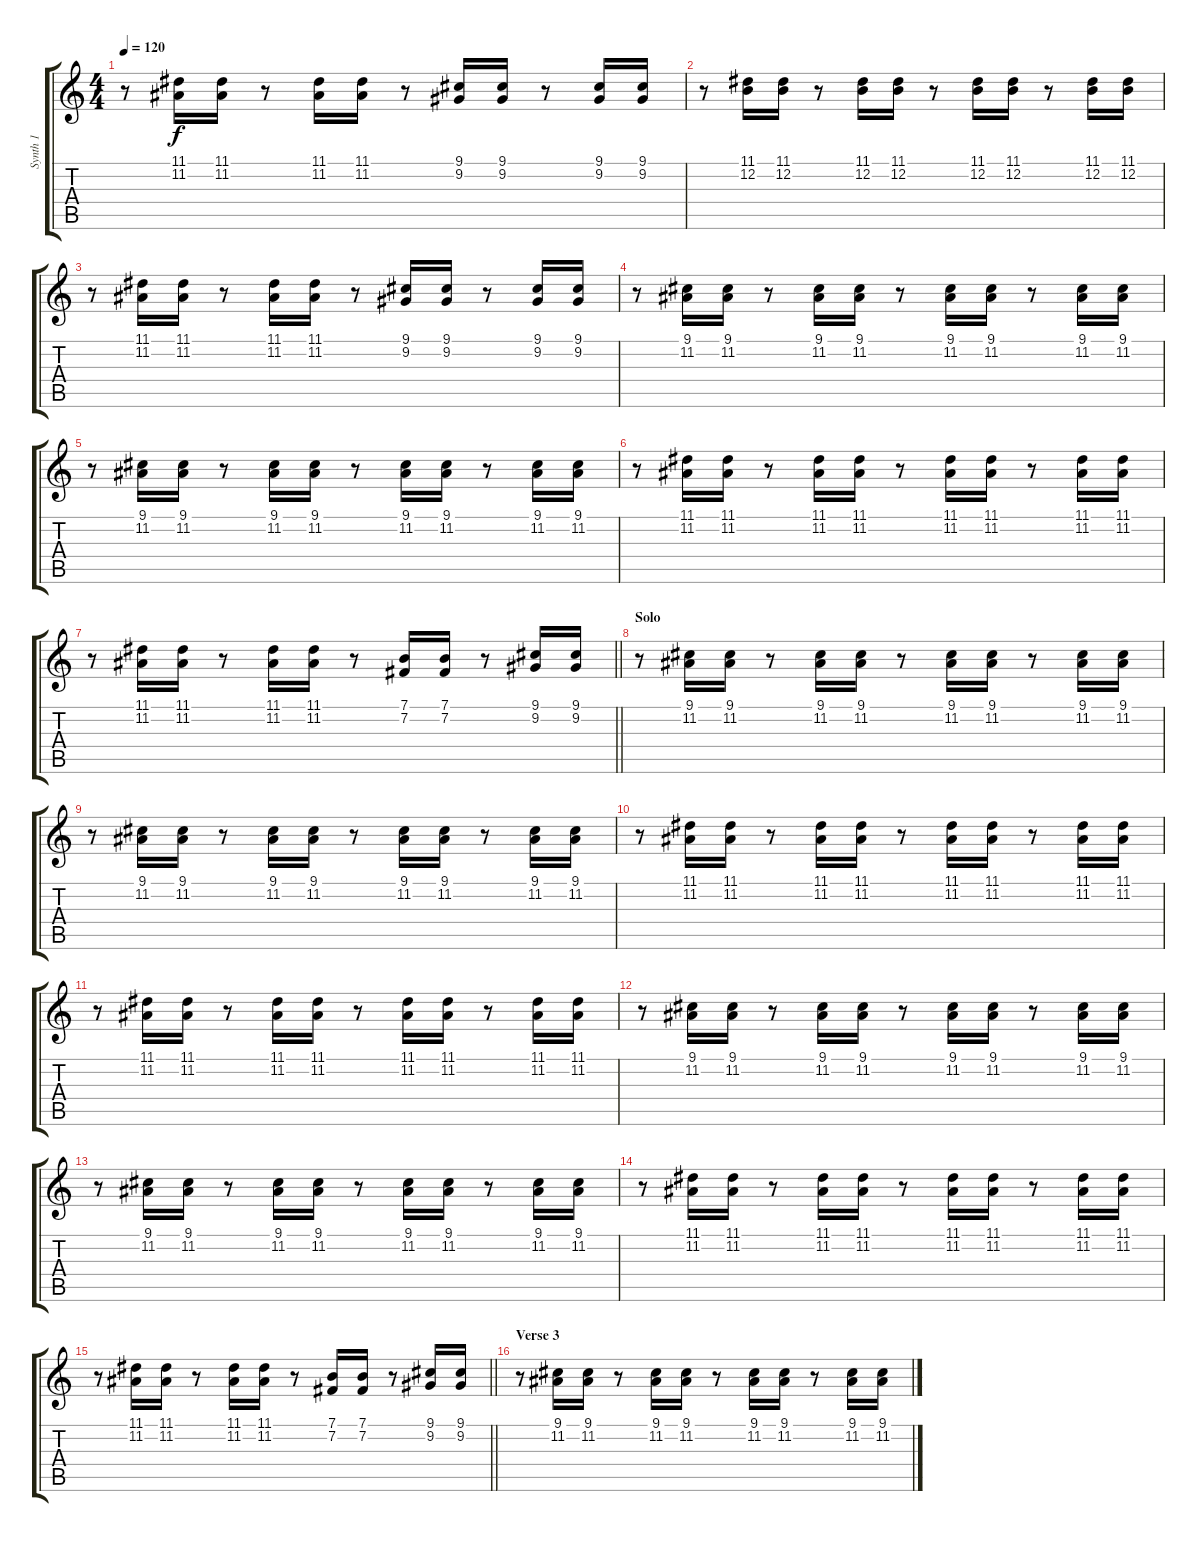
\track ("Synth 1" "Synth 1") {instrument drawbarorgan}
\staff {score tabs}
\tuning (E4 B3 G3 D3 A2 E2) {hide}
\ts (4 4)
\tempo 120
\clef g2
\ks c
r.8{dy f} (11.1 11.2).16 (11.1 11.2).16 r.8 (11.1 11.2).16 (11.1 11.2).16 r.8 (9.1 9.2).16 (9.1 9.2).16 r.8 (9.1 9.2).16 (9.1 9.2).16 |
r.8 (11.1 12.2).16 (11.1 12.2).16 r.8 (11.1 12.2).16 (11.1 12.2).16 r.8 (11.1 12.2).16 (11.1 12.2).16 r.8 (11.1 12.2).16 (11.1 12.2).16 |
r.8 (11.1 11.2).16 (11.1 11.2).16 r.8 (11.1 11.2).16 (11.1 11.2).16 r.8 (9.1 9.2).16 (9.1 9.2).16 r.8 (9.1 9.2).16 (9.1 9.2).16 |
r.8 (9.1 11.2).16 (9.1 11.2).16 r.8 (9.1 11.2).16 (9.1 11.2).16 r.8 (9.1 11.2).16 (9.1 11.2).16 r.8 (9.1 11.2).16 (9.1 11.2).16 |
r.8 (9.1 11.2).16 (9.1 11.2).16 r.8 (9.1 11.2).16 (9.1 11.2).16 r.8 (9.1 11.2).16 (9.1 11.2).16 r.8 (9.1 11.2).16 (9.1 11.2).16 |
r.8 (11.1 11.2).16 (11.1 11.2).16 r.8 (11.1 11.2).16 (11.1 11.2).16 r.8 (11.1 11.2).16 (11.1 11.2).16 r.8 (11.1 11.2).16 (11.1 11.2).16 |
\barLineRight lightlight
r.8 (11.1 11.2).16 (11.1 11.2).16 r.8 (11.1 11.2).16 (11.1 11.2).16 r.8 (7.1 7.2).16 (7.1 7.2).16 r.8 (9.1 9.2).16 (9.1 9.2).16 |
\section ("" "Solo")
r.8 (9.1 11.2).16 (9.1 11.2).16 r.8 (9.1 11.2).16 (9.1 11.2).16 r.8 (9.1 11.2).16 (9.1 11.2).16 r.8 (9.1 11.2).16 (9.1 11.2).16 |
r.8 (9.1 11.2).16 (9.1 11.2).16 r.8 (9.1 11.2).16 (9.1 11.2).16 r.8 (9.1 11.2).16 (9.1 11.2).16 r.8 (9.1 11.2).16 (9.1 11.2).16 |
r.8 (11.1 11.2).16 (11.1 11.2).16 r.8 (11.1 11.2).16 (11.1 11.2).16 r.8 (11.1 11.2).16 (11.1 11.2).16 r.8 (11.1 11.2).16 (11.1 11.2).16 |
r.8 (11.1 11.2).16 (11.1 11.2).16 r.8 (11.1 11.2).16 (11.1 11.2).16 r.8 (11.1 11.2).16 (11.1 11.2).16 r.8 (11.1 11.2).16 (11.1 11.2).16 |
r.8 (9.1 11.2).16 (9.1 11.2).16 r.8 (9.1 11.2).16 (9.1 11.2).16 r.8 (9.1 11.2).16 (9.1 11.2).16 r.8 (9.1 11.2).16 (9.1 11.2).16 |
r.8 (9.1 11.2).16 (9.1 11.2).16 r.8 (9.1 11.2).16 (9.1 11.2).16 r.8 (9.1 11.2).16 (9.1 11.2).16 r.8 (9.1 11.2).16 (9.1 11.2).16 |
r.8 (11.1 11.2).16 (11.1 11.2).16 r.8 (11.1 11.2).16 (11.1 11.2).16 r.8 (11.1 11.2).16 (11.1 11.2).16 r.8 (11.1 11.2).16 (11.1 11.2).16 |
\barLineRight lightlight
r.8 (11.1 11.2).16 (11.1 11.2).16 r.8 (11.1 11.2).16 (11.1 11.2).16 r.8 (7.1 7.2).16 (7.1 7.2).16 r.8 (9.1 9.2).16 (9.1 9.2).16 |
\section ("" "Verse 3")
r.8 (9.1 11.2).16 (9.1 11.2).16 r.8 (9.1 11.2).16 (9.1 11.2).16 r.8 (9.1 11.2).16 (9.1 11.2).16 r.8 (9.1 11.2).16 (9.1 11.2).16
